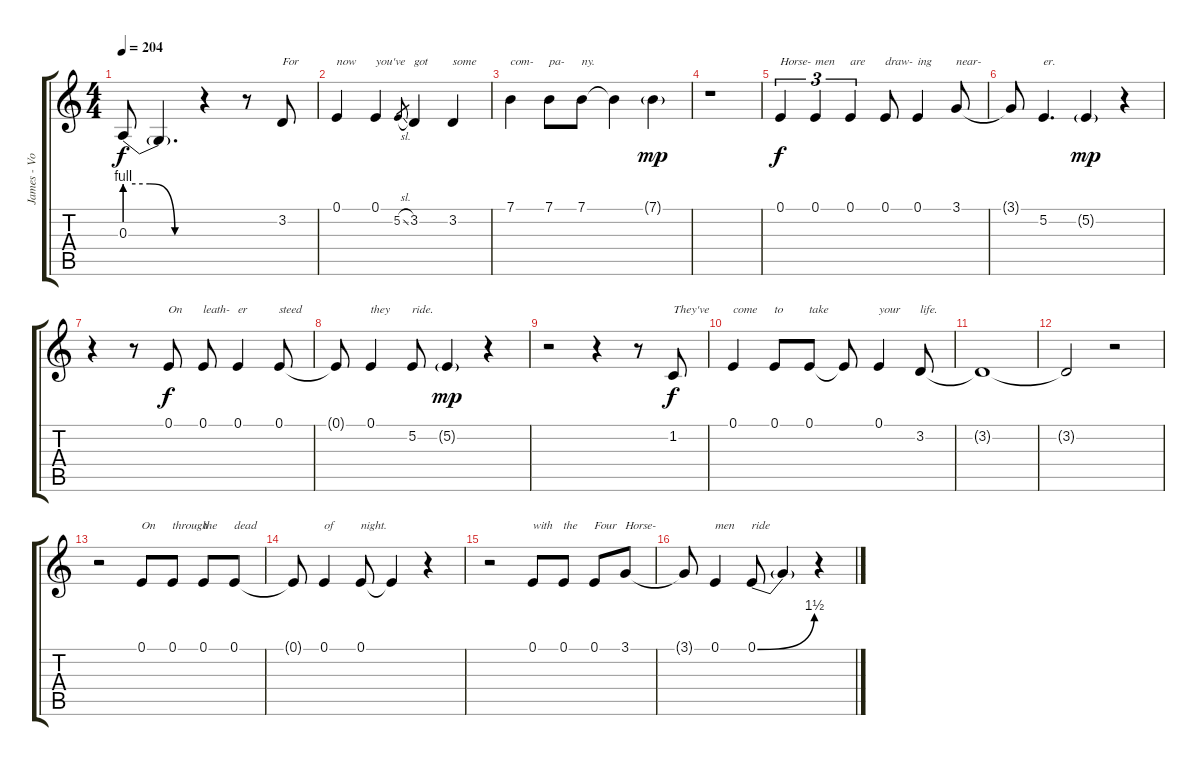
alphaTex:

\track ("James - Voice" "James - Vo") {instrument choiraahs}
\staff {score tabs}
\tuning (E4 B3 G3 D3 A2 E2) {hide}
\ts (4 4)
\tempo 204
\clef g2
\ks c
0.3{be (custom 0 4 20 4 40 0 60 0)}.8{dy f} 0.3{t}.4{d} r.4 r.8 3.2.8{txt "For"} |
0.1.4{txt "now"} 0.1.4{txt "you've"} 5.2{sl}.8{gr} 3.2.4{txt "got"} 3.2.4{txt "some"} |
7.1.4{txt "com-"} 7.1.8{txt "pa-"} 7.1.8{txt "ny."} 7.1{t}.4 7.1{g}.4{dy mp} |
r.1 |
0.1.4{tu (3 2) txt "Horse-" dy f} 0.1.4{tu (3 2) txt "men"} 0.1.4{tu (3 2) txt "are"} 0.1.8{txt "draw-"} 0.1.4{txt "ing"} 3.1.8{txt "near-"} |
3.1{t}.8 5.2.4{d txt "er."} 5.2{g}.4{dy mp} r.4 |
r.4 r.8 0.1.8{txt "On" dy f} 0.1.8{txt "leath-"} 0.1.4{txt "er"} 0.1.8{txt "steed"} |
0.1{t}.8 0.1.4{txt "they"} 5.2.8{txt "ride."} 5.2{g}.4{dy mp} r.4 |
r.2 r.4 r.8 1.2.8{txt "They've" dy f} |
0.1.4{txt "come"} 0.1.8{txt "to"} 0.1.8{txt "take"} 0.1{t}.8 0.1.4{txt "your"} 3.2.8{txt "life."} |
3.2{t}.1 |
3.2{t}.2 r.2 |
r.2 0.1.8{txt "On"} 0.1.8{txt "through"} 0.1.8{txt "the"} 0.1.8{txt "dead"} |
0.1{t}.8 0.1.4{txt "of"} 0.1.8{txt "night."} 0.1{t}.4 r.4 |
r.2 0.1.8{txt "with"} 0.1.8{txt "the"} 0.1.8{txt "Four"} 3.1.8{txt "Horse-"} |
3.1{t}.8 0.1.4{txt "men"} 0.1{be (bend 0 0 60 6)}.8{txt "ride"} 0.1{t}.4 r.4
